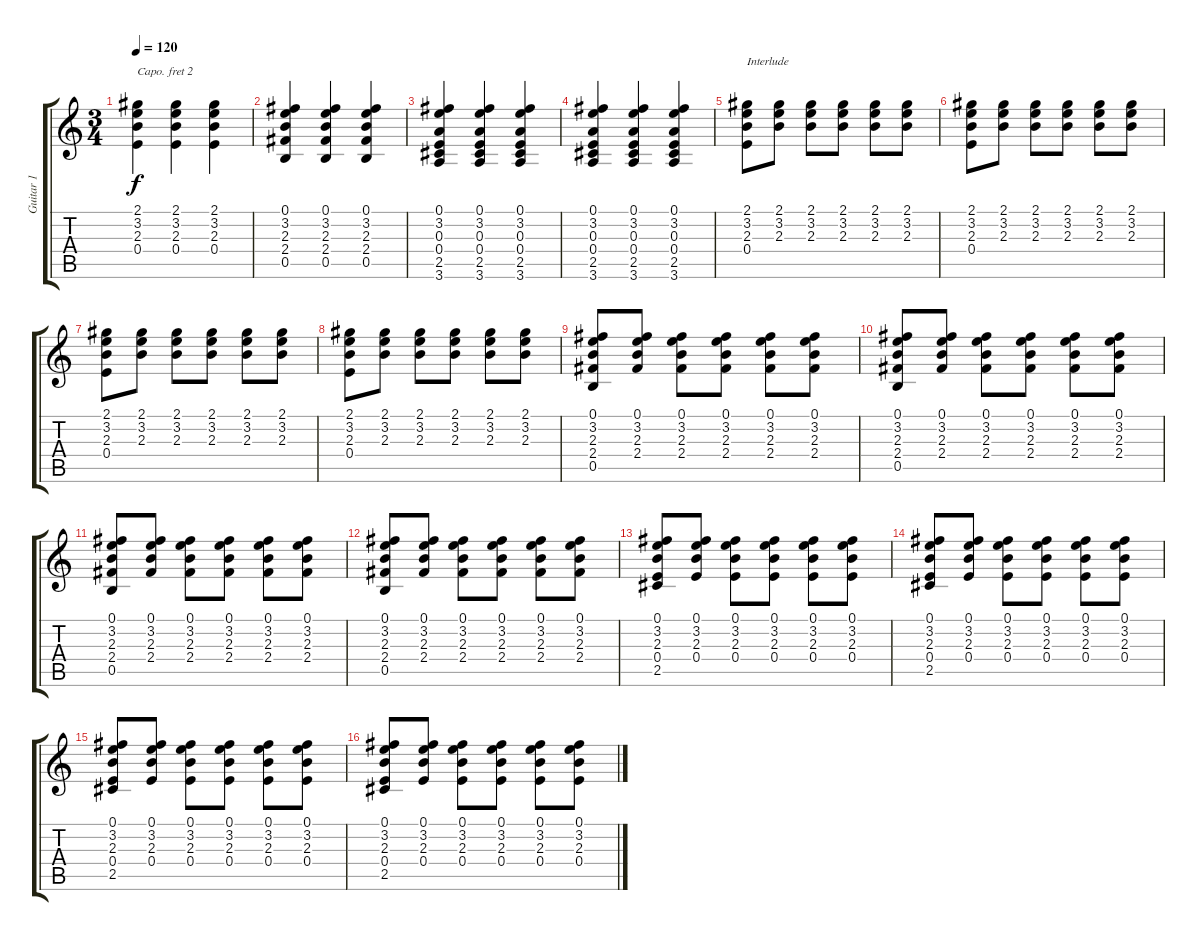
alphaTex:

\track ("Guitar 1" "Guitar 1") {instrument acousticguitarsteel}
\staff {score tabs}
\capo 2
\tuning (E4 B3 G3 D3 A2 E2) {hide}
\ts (3 4)
\tempo 120
\clef g2
\ks c
(2.1 3.2 2.3 0.4).4{dy f} (2.1 3.2 2.3 0.4).4 (2.1 3.2 2.3 0.4).4 |
(0.1 3.2 2.3 2.4 0.5).4 (0.1 3.2 2.3 2.4 0.5).4 (0.1 3.2 2.3 2.4 0.5).4 |
(0.1 3.2 0.3 0.4 2.5 3.6).4 (0.1 3.2 0.3 0.4 2.5 3.6).4 (0.1 3.2 0.3 0.4 2.5 3.6).4 |
(0.1 3.2 0.3 0.4 2.5 3.6).4 (0.1 3.2 0.3 0.4 2.5 3.6).4 (0.1 3.2 0.3 0.4 2.5 3.6).4 |
(2.1 3.2 2.3 0.4).8{txt "Interlude"} (2.1 3.2 2.3).8 (2.1 3.2 2.3).8 (2.1 3.2 2.3).8 (2.1 3.2 2.3).8 (2.1 3.2 2.3).8 |
(2.1 3.2 2.3 0.4).8 (2.1 3.2 2.3).8 (2.1 3.2 2.3).8 (2.1 3.2 2.3).8 (2.1 3.2 2.3).8 (2.1 3.2 2.3).8 |
(2.1 3.2 2.3 0.4).8 (2.1 3.2 2.3).8 (2.1 3.2 2.3).8 (2.1 3.2 2.3).8 (2.1 3.2 2.3).8 (2.1 3.2 2.3).8 |
(2.1 3.2 2.3 0.4).8 (2.1 3.2 2.3).8 (2.1 3.2 2.3).8 (2.1 3.2 2.3).8 (2.1 3.2 2.3).8 (2.1 3.2 2.3).8 |
(0.1 3.2 2.3 2.4 0.5).8 (0.1 3.2 2.3 2.4).8 (0.1 3.2 2.3 2.4).8 (0.1 3.2 2.3 2.4).8 (0.1 3.2 2.3 2.4).8 (0.1 3.2 2.3 2.4).8 |
(0.1 3.2 2.3 2.4 0.5).8 (0.1 3.2 2.3 2.4).8 (0.1 3.2 2.3 2.4).8 (0.1 3.2 2.3 2.4).8 (0.1 3.2 2.3 2.4).8 (0.1 3.2 2.3 2.4).8 |
(0.1 3.2 2.3 2.4 0.5).8 (0.1 3.2 2.3 2.4).8 (0.1 3.2 2.3 2.4).8 (0.1 3.2 2.3 2.4).8 (0.1 3.2 2.3 2.4).8 (0.1 3.2 2.3 2.4).8 |
(0.1 3.2 2.3 2.4 0.5).8 (0.1 3.2 2.3 2.4).8 (0.1 3.2 2.3 2.4).8 (0.1 3.2 2.3 2.4).8 (0.1 3.2 2.3 2.4).8 (0.1 3.2 2.3 2.4).8 |
(0.1 3.2 2.3 0.4 2.5).8 (0.1 3.2 2.3 0.4).8 (0.1 3.2 2.3 0.4).8 (0.1 3.2 2.3 0.4).8 (0.1 3.2 2.3 0.4).8 (0.1 3.2 2.3 0.4).8 |
(0.1 3.2 2.3 0.4 2.5).8 (0.1 3.2 2.3 0.4).8 (0.1 3.2 2.3 0.4).8 (0.1 3.2 2.3 0.4).8 (0.1 3.2 2.3 0.4).8 (0.1 3.2 2.3 0.4).8 |
(0.1 3.2 2.3 0.4 2.5).8 (0.1 3.2 2.3 0.4).8 (0.1 3.2 2.3 0.4).8 (0.1 3.2 2.3 0.4).8 (0.1 3.2 2.3 0.4).8 (0.1 3.2 2.3 0.4).8 |
(0.1 3.2 2.3 0.4 2.5).8 (0.1 3.2 2.3 0.4).8 (0.1 3.2 2.3 0.4).8 (0.1 3.2 2.3 0.4).8 (0.1 3.2 2.3 0.4).8 (0.1 3.2 2.3 0.4).8
